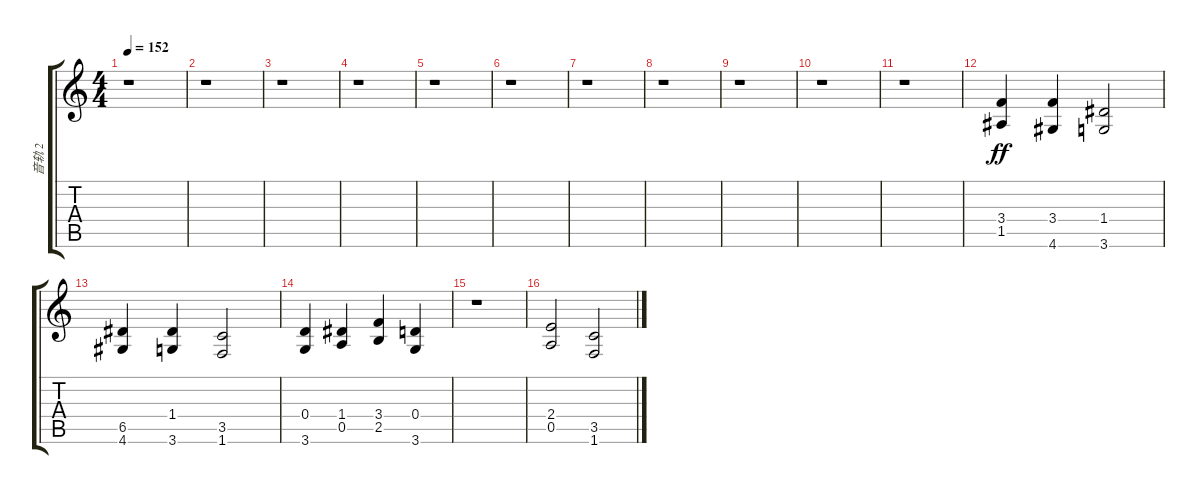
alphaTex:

\track ("音轨 2" "音轨 2") {instrument overdrivenguitar}
\staff {score tabs}
\tuning (E4 B3 G3 D3 A2 E2) {hide}
\ts (4 4)
\tempo 152
\clef g2
\ks c
r.1{dy ff} |
r.1 |
r.1 |
r.1 |
r.1 |
r.1 |
r.1 |
r.1 |
r.1 |
r.1 |
r.1 |
(3.4 1.5).4 (3.4 4.6).4 (1.4 3.6).2 |
(6.5 4.6).4 (1.4 3.6).4 (3.5 1.6).2 |
(0.4 3.6).4 (1.4 0.5).4 (3.4 2.5).4 (0.4 3.6).4 |
r.1 |
(2.4 0.5).2 (3.5 1.6).2
